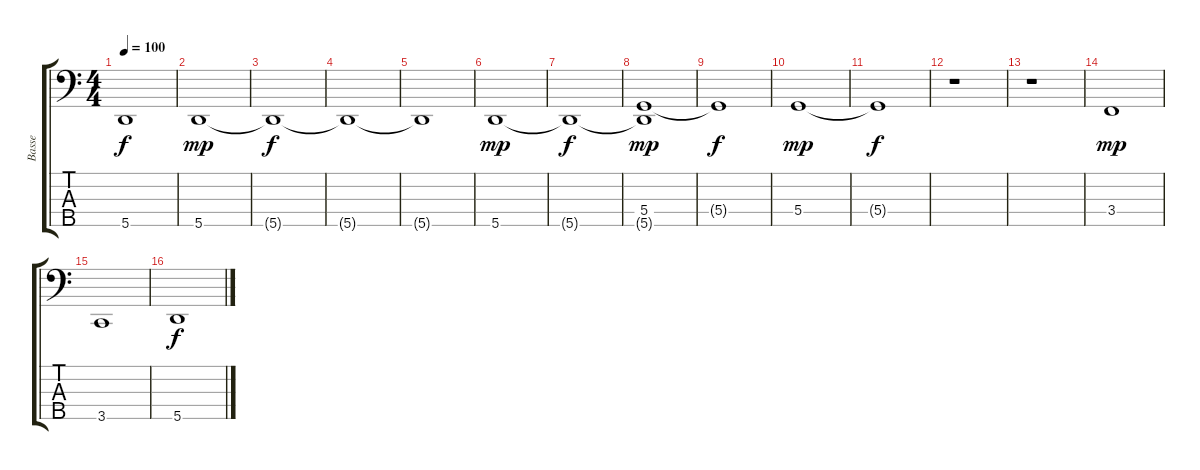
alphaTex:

\track ("Basse" "Basse") {instrument electricbassfinger}
\staff {score tabs}
\tuning (F2 C2 G1 D1 A0) {hide}
\ts (4 4)
\tempo 100
\clef f4
\ks c
5.5{t}.1{dy f} |
5.5.1{dy mp} |
5.5{t}.1{dy f} |
5.5{t}.1 |
5.5{t}.1 |
5.5.1{dy mp} |
5.5{t}.1{dy f} |
(5.4 5.5{t}).1{dy mp} |
5.4{t}.1{dy f} |
5.4.1{dy mp} |
5.4{t}.1{dy f} |
r.1 |
r.1 |
3.4.1{dy mp} |
3.5.1 |
5.5.1{dy f}
